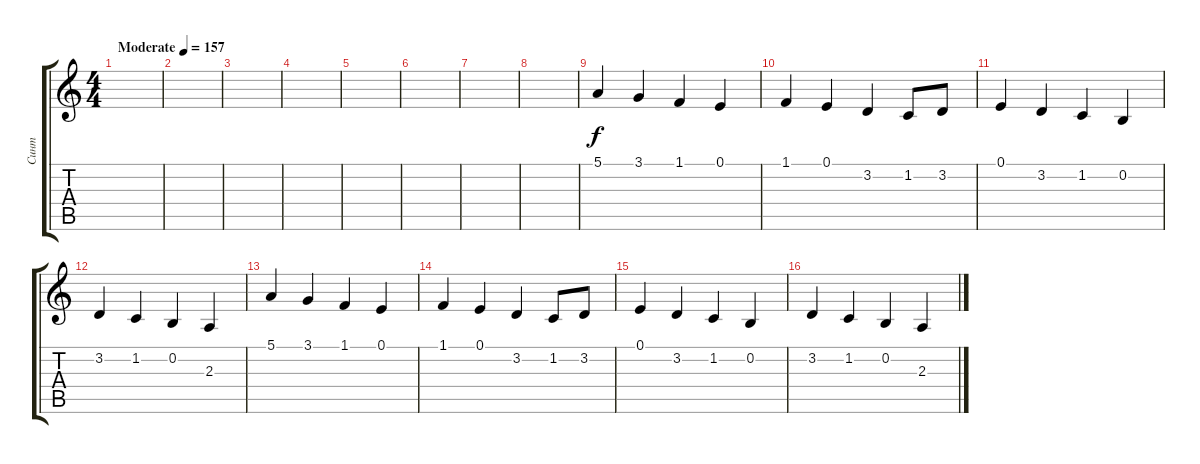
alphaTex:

\track ("Синт" "Синт") {instrument acousticgrandpiano}
\staff {score tabs}
\tuning (E4 B3 G3 D3 A2 E2) {hide}
\ts (4 4)
\tempo (157 "Moderate")
\clef g2
\ks c
|
|
|
|
|
|
|
|
5.1.4 3.1.4 1.1.4 0.1.4 |
1.1.4 0.1.4 3.2.4 1.2.8 3.2.8 |
0.1.4 3.2.4 1.2.4 0.2.4 |
3.2.4 1.2.4 0.2.4 2.3.4 |
5.1.4 3.1.4 1.1.4 0.1.4 |
1.1.4 0.1.4 3.2.4 1.2.8 3.2.8 |
0.1.4 3.2.4 1.2.4 0.2.4 |
3.2.4 1.2.4 0.2.4 2.3.4
